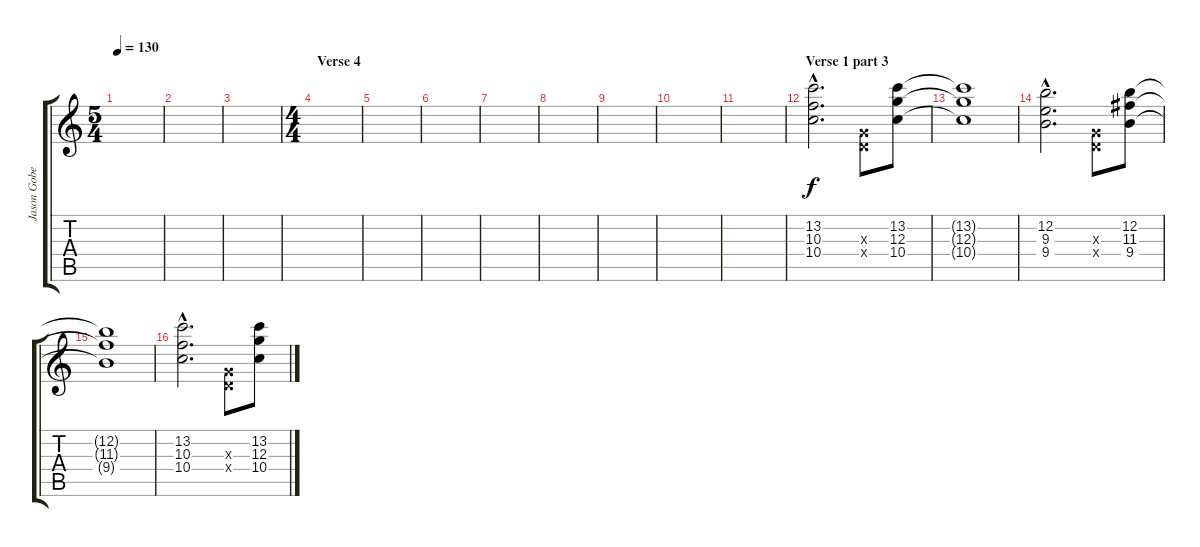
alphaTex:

\track ("Jason Gobel" "Jason Gobe") {instrument distortionguitar}
\staff {score tabs}
\tuning (E4 B3 G3 D3 A2 E2) {hide}
\ts (5 4)
\tempo 130
\clef g2
\ks c
|
|
|
\ts (4 4)
\section ("" "Verse 4")
|
|
|
|
|
|
|
|
\section ("" "Verse 1 part 3")
(13.2{hac} 10.3{hac} 10.4{hac}).2{d} (0.3{x} 0.4{x}).8 (13.2 12.3 10.4).8 |
(13.2{t} 12.3{t} 10.4{t}).1 |
(12.2{hac} 9.3{hac} 9.4{hac}).2{d} (0.3{x} 0.4{x}).8 (12.2 11.3 9.4).8 |
(12.2{t} 11.3{t} 9.4{t}).1 |
(13.2{hac} 10.3{hac} 10.4{hac}).2{d} (0.3{x} 0.4{x}).8 (13.2 12.3 10.4).8
